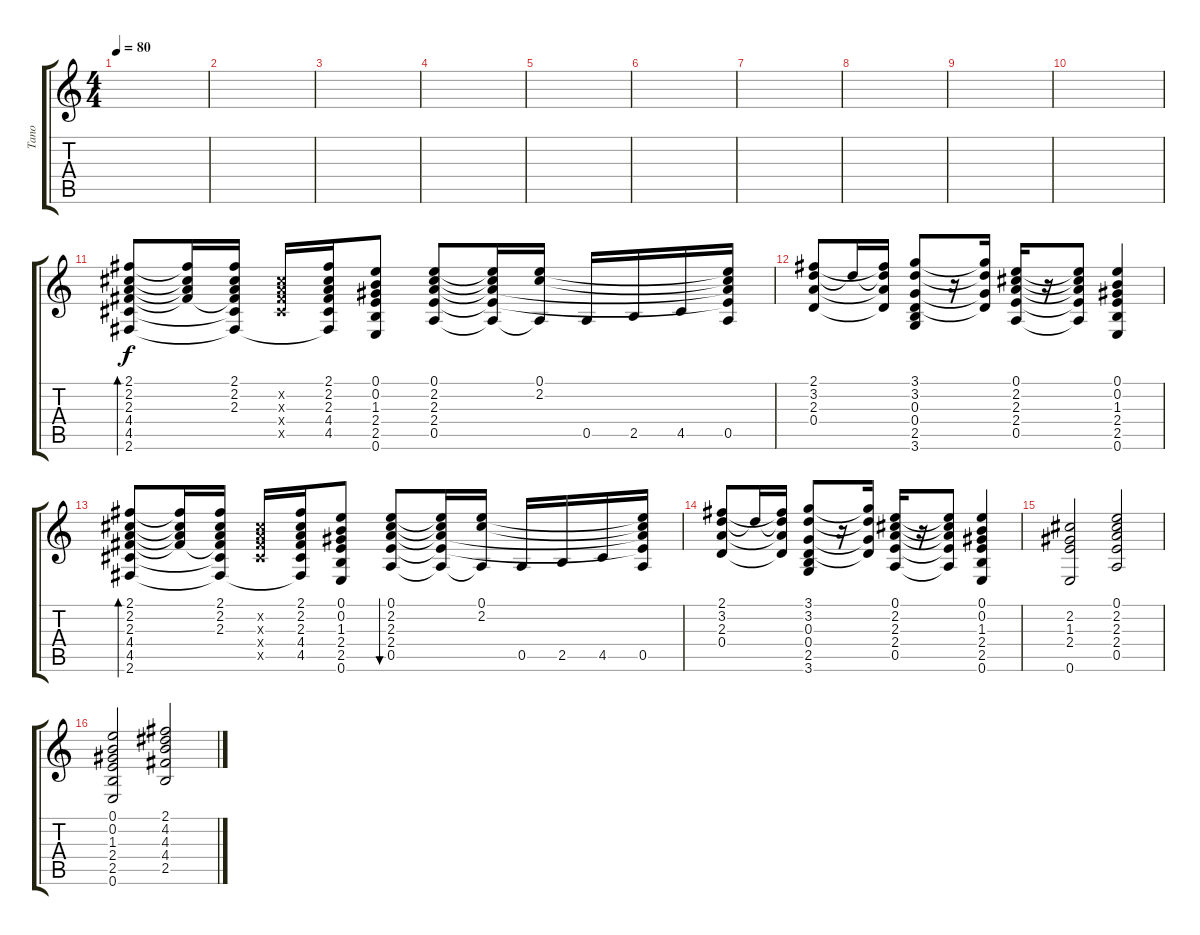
\track ("Tano" "Tano") {instrument acousticguitarnylon}
\staff {score tabs}
\tuning (E4 B3 G3 D3 A2 E2) {hide}
\ts (4 4)
\tempo 80
\clef g2
\ks c
|
|
|
|
|
|
|
|
|
|
(2.1 2.2 2.3 4.4 4.5 2.6).8{bd 60} (2.1{t} 2.2{t} 2.3{t} 4.4{t}).16 (2.1 2.2 2.3 4.4{t} 4.5{t} 2.6{t}).16 (2.2{x} 2.3{x} 4.4{x} 4.5{x}).16 (2.1 2.2 2.3 4.4 4.5 2.6{t}).16 (0.1 0.2 1.3 2.4 2.5 0.6).8 (0.1 2.2 2.3 2.4 0.5).8 (0.1{t} 2.2{t} 2.3{t} 2.4{t} 0.5{t}).16 (0.1 2.2 0.5{t}).16 0.5.16 2.5.16 4.5.16 (0.1{t} 2.2{t} 2.3{t} 2.4{t} 0.5).16 |
(2.1 3.2 2.3 0.4).8 3.2{t}.16 (2.1{t} 3.2{t} 2.3{t} 0.4{t}).16 (3.1 3.2 0.3 0.4 2.5 3.6).8 r.16 (3.1{t} 3.2{t} 0.3{t} 0.4{t}).16 (0.1 2.2 2.3 2.4 0.5).16 r.16 (0.1{t} 2.2{t} 2.3{t} 2.4{t} 0.5{t}).8 (0.1 0.2 1.3 2.4 2.5 0.6).4 |
(2.1 2.2 2.3 4.4 4.5 2.6).8{bd 60} (2.1{t} 2.2{t} 2.3{t} 4.4{t}).16 (2.1 2.2 2.3 4.4{t} 4.5{t} 2.6{t}).16 (2.2{x} 2.3{x} 4.4{x} 4.5{x}).16 (2.1 2.2 2.3 4.4 4.5 2.6{t}).16 (0.1 0.2 1.3 2.4 2.5 0.6).8 (0.1 2.2 2.3 2.4 0.5).8{bu 480} (0.1{t} 2.2{t} 2.3{t} 2.4{t} 0.5{t}).16 (0.1 2.2 0.5{t}).16 0.5.16 2.5.16 4.5.16 (0.1{t} 2.2{t} 2.3{t} 2.4{t} 0.5).16 |
(2.1 3.2 2.3 0.4).8 3.2{t}.16 (2.1{t} 3.2{t} 2.3{t} 0.4{t}).16 (3.1 3.2 0.3 0.4 2.5 3.6).8 r.16 (3.1{t} 3.2{t} 0.3{t} 0.4{t}).16 (0.1 2.2 2.3 2.4 0.5).16 r.16 (0.1{t} 2.2{t} 2.3{t} 2.4{t} 0.5{t}).8 (0.1 0.2 1.3 2.4 2.5 0.6).4 |
(2.2 1.3 2.4 0.6).2 (0.1 2.2 2.3 2.4 0.5).2 |
(0.1 0.2 1.3 2.4 2.5 0.6).2 (2.1 4.2 4.3 4.4 2.5).2
